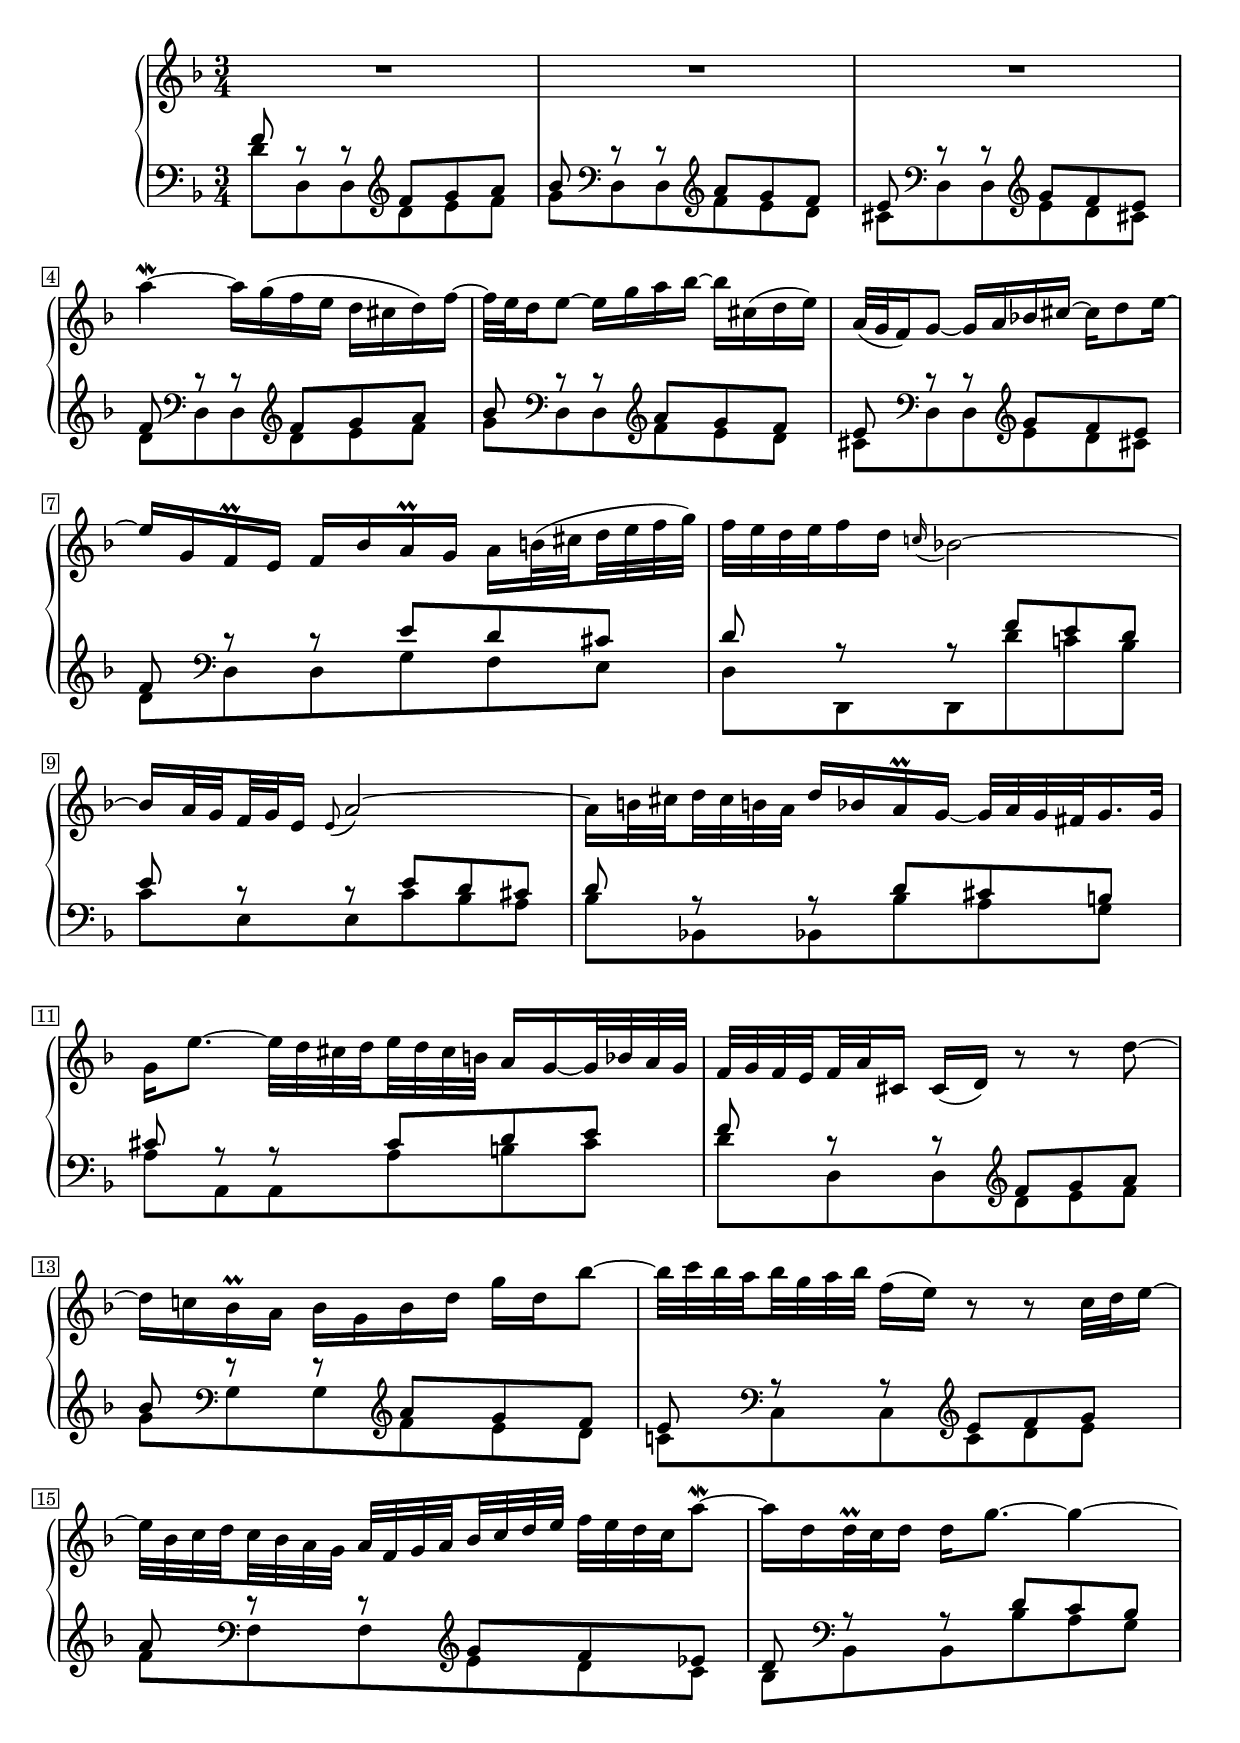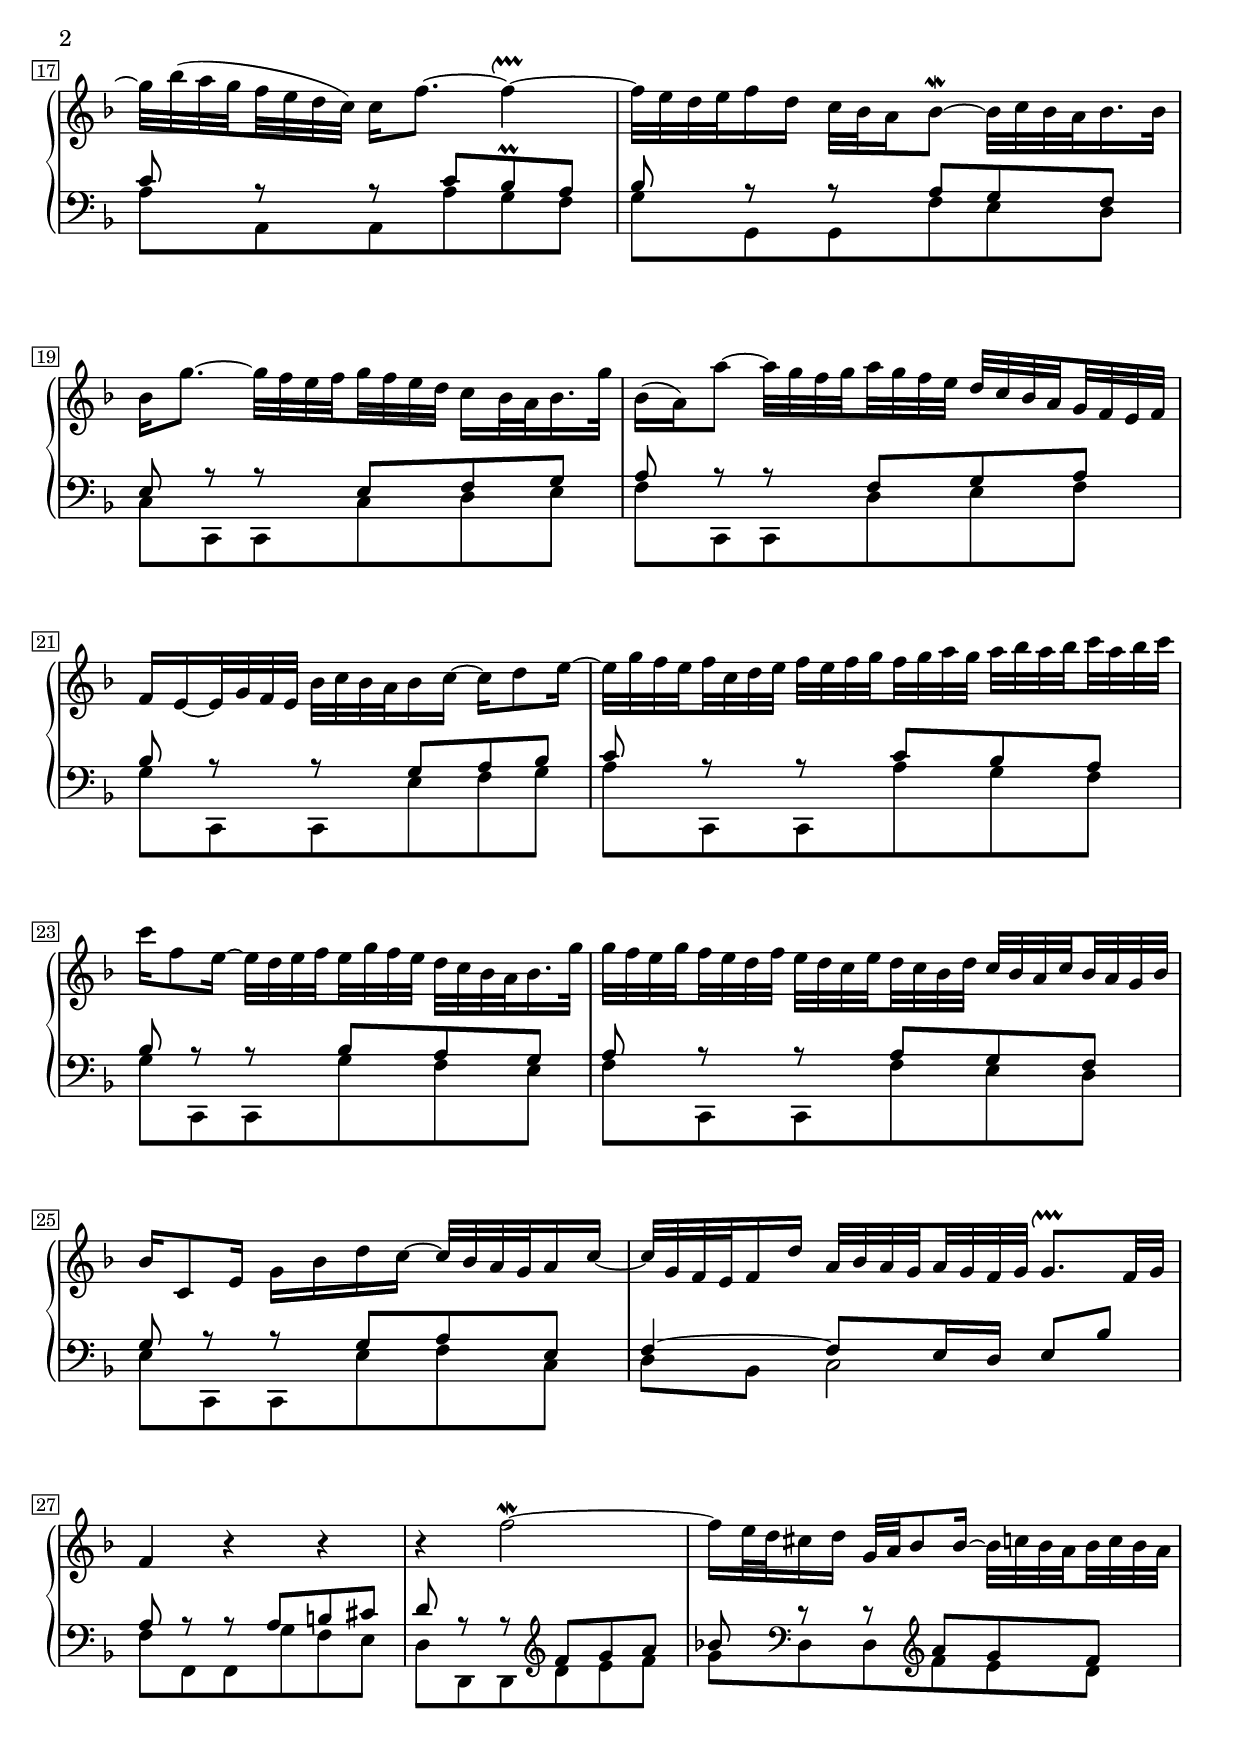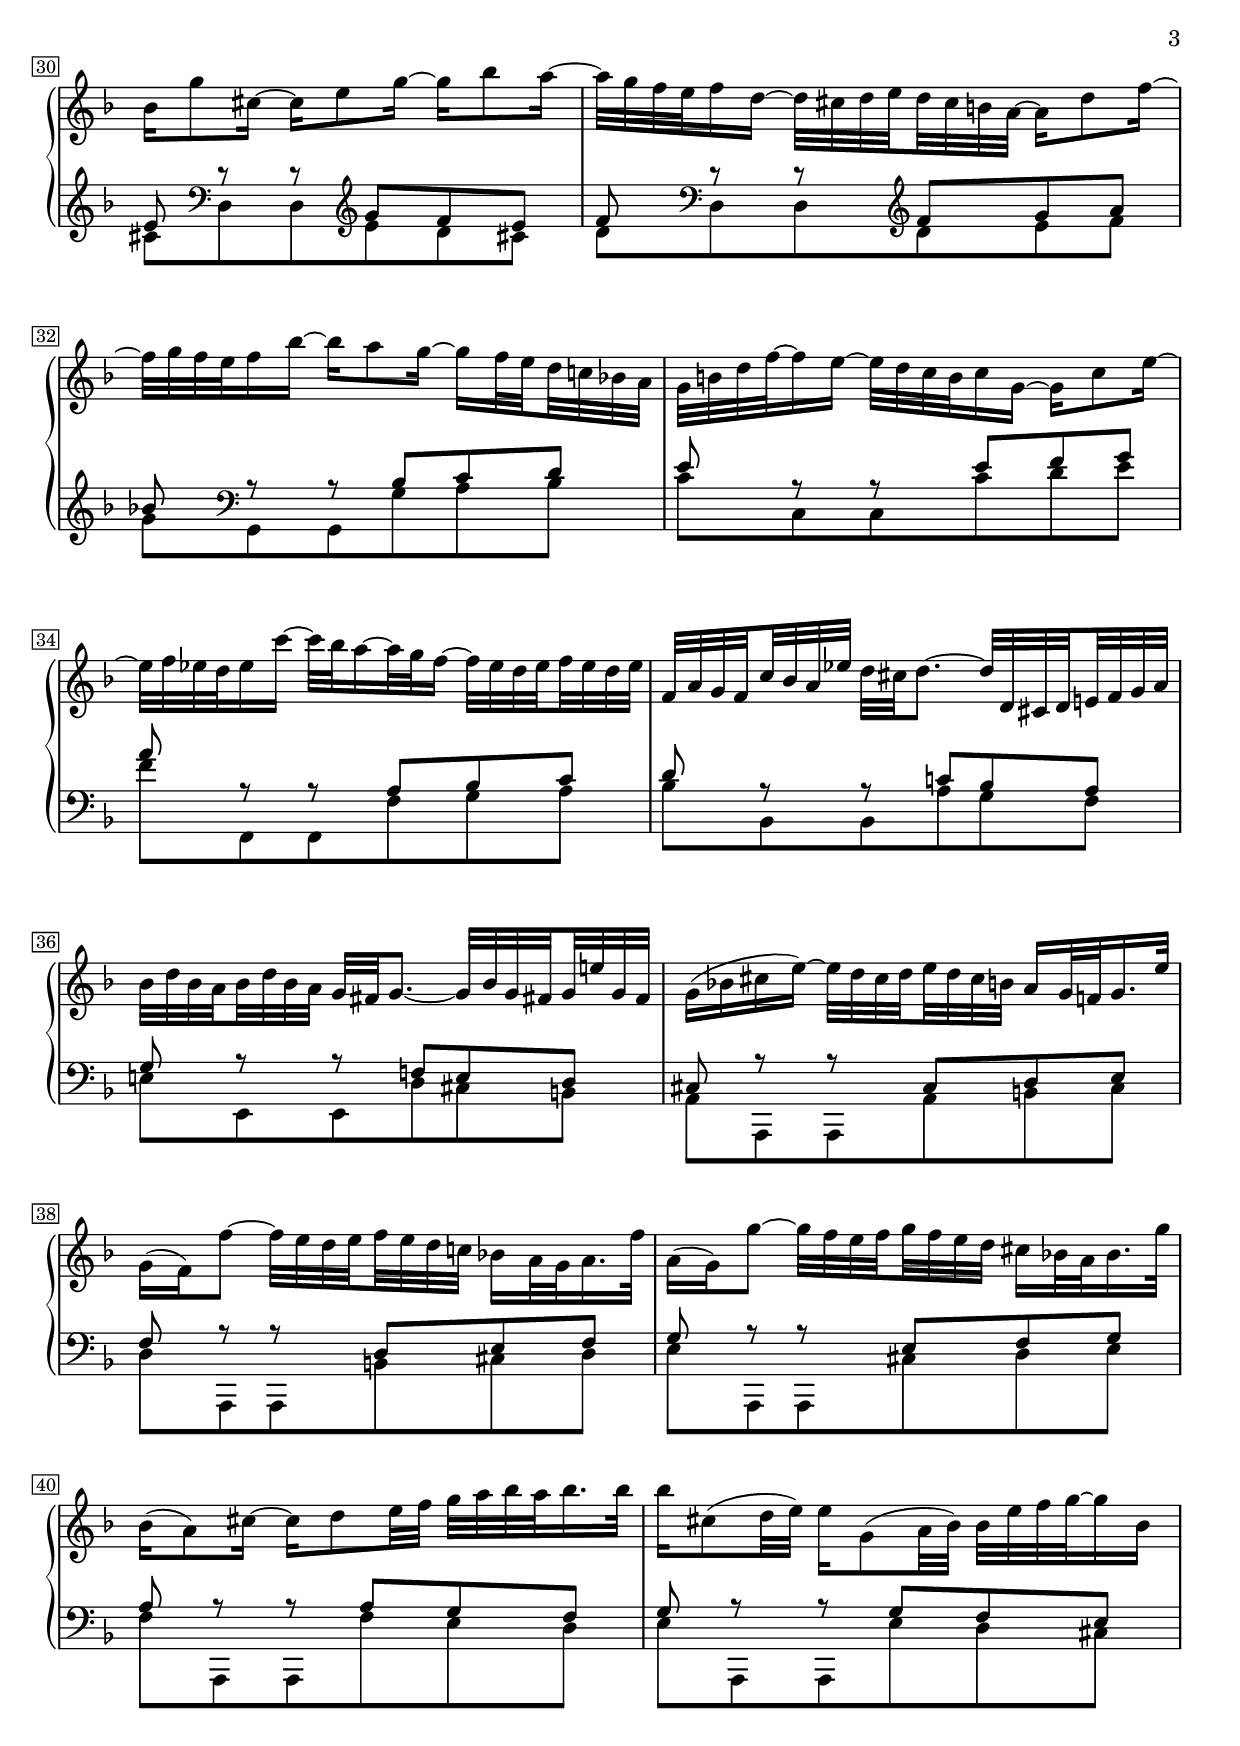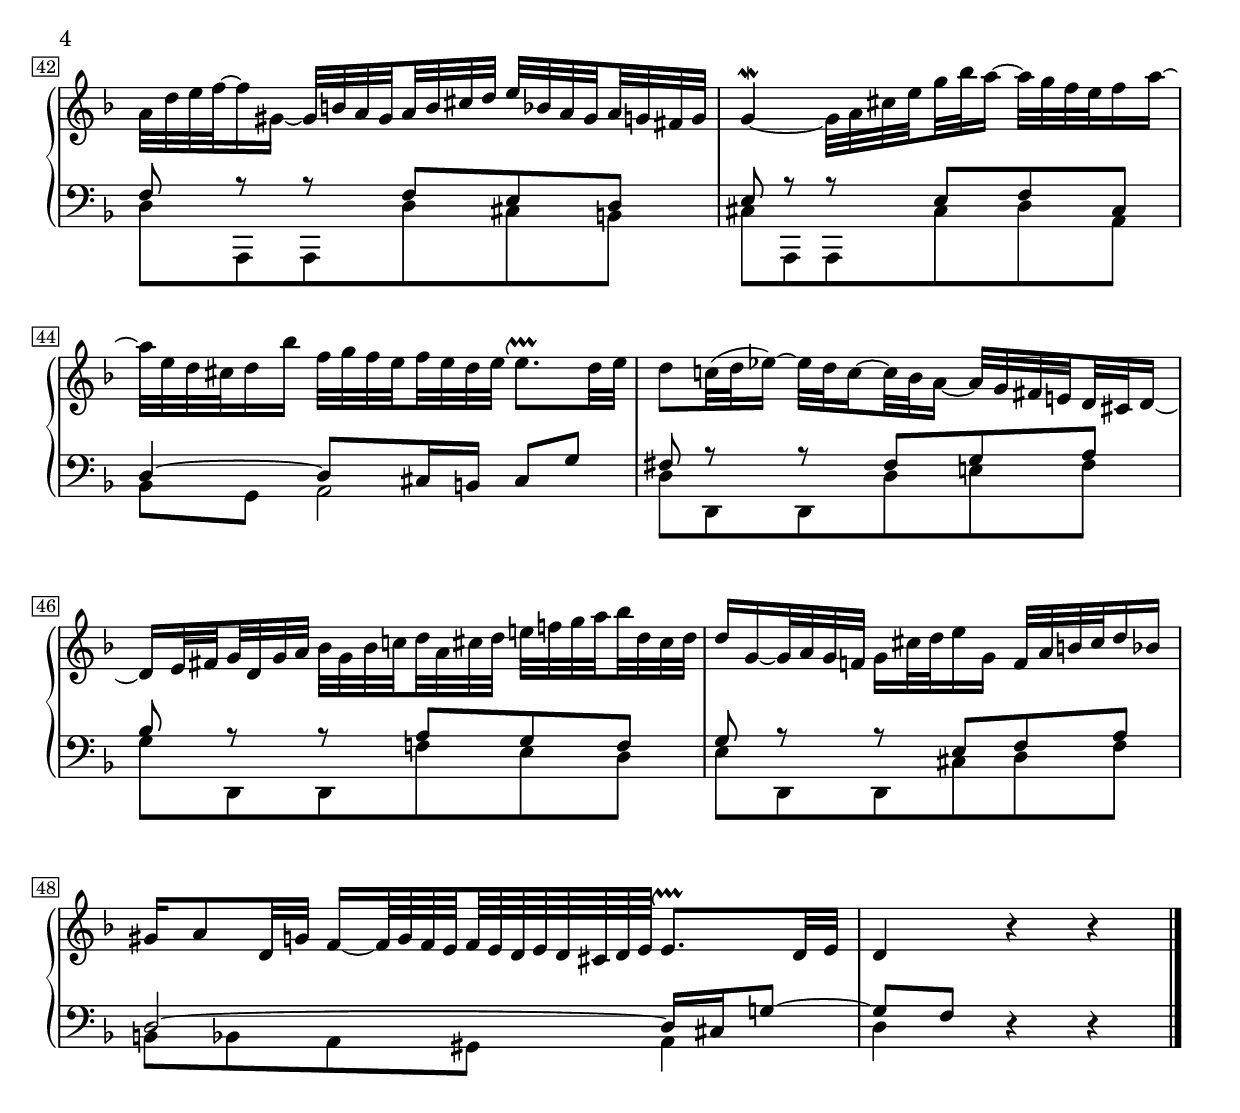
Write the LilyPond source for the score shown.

Global = {
  \key d \minor
  \time 3/4
  \include "../global.ly"
}

Upper = \relative c''' {
  \clef treble
  \set baseMoment = #(ly:make-moment 1/8)
  | R2.
  | R |
  | R |
  | a4~\mordent a16 g( f e d cis d) f~
  %5
  | f32 e d16 e8~ e16 g a bes~ bes cis,( d e)
  | a,32( g f16) g8~ g16 a bes! cis~ cis d8 e16~
  | e g, f\prall e f bes a\prall g
    \set subdivideBeams = ##t
    a b32( cis d e f g)
    \set subdivideBeams = ##f
  | f e d e f16 d \grace { c( } bes2)~
  | \set subdivideBeams = ##t
    bes16 a32 g f g e16
    \grace { e8( } a2)^~
  %10
  | a16 b32 cis d cis b a
    \set subdivideBeams = ##f
    d16 bes a\prall g~ g32 a g fis g16. g32
  | \set subdivideBeams = ##t
    g16 e'8.~ e32 d cis d e d cis b
    \set subdivideBeams = ##f
    a16 g~ g32 bes a g
  | \set subdivideBeams = ##t
    f32 g f e f a cis,16
    \set subdivideBeams = ##f
    cis16( d) r8 r d'8~
  | d16 c! bes\prall a bes g bes d g d bes'8~
  | \set subdivideBeams = ##t
    bes32 c bes a bes g a bes f16( e) r8 r c32 d e16~
  %15
  | e32 bes c d c bes a g a f g a bes c d e f e d c a'8~\mordent
    \set subdivideBeams = ##f
  | a16 d, d32\prall c d16 d g8.~ g4~
  | \set subdivideBeams = ##t
    g32 bes( a g f e d c)
    \set subdivideBeams = ##f
    c16 f8.~ f4~\upprall
  | f32 e d e f16 d c32 bes a16 bes8~\mordent bes32 c bes a bes16. bes32
  | \set subdivideBeams = ##t
    bes16 g'8.~ g32 f e f g f e d
    \set subdivideBeams = ##f
    c16 bes32 a bes16. g'32
  %20
  | \set subdivideBeams = ##t
    bes,16( a) a'8~ a32 g f g a g f e d c bes a g f e f
    \set subdivideBeams = ##f
  | f16 e~ e32 g f e bes' c bes a bes16 c~ c d8 e16~
  | \set subdivideBeams = ##t
    e32 g f e f c d e f e f g f g a g a bes a bes c a bes c
    \set subdivideBeams = ##f
  | c16 f,8 e16~
    \set subdivideBeams = ##t
    e32 d e f e g f e
    \set subdivideBeams = ##f
    d c bes a bes16. g'32
  | \set subdivideBeams = ##t
    g f e g f e d f e d c e d c bes d c bes a c bes a g bes
    \set subdivideBeams = ##f
  %25
  | bes16 c,8 e16 g bes d c~ c32 bes a g a16 c~
  | c32 g f e f16 d'
    \set subdivideBeams = ##t
    a32 bes a g a g f g
    \set subdivideBeams = ##f
    g8.\upprall f32 g
  | f4 r r
  | r f'2~\mordent
  | f16 e32 d cis16 d g,32 a bes8 bes16~
    \set subdivideBeams = ##t
    bes32 c bes a bes c bes a
    \set subdivideBeams = ##f
  %30
  | bes16 g'8 cis,16~ cis e8 g16~ g bes8 a16~
  | a32 g f e f16 d~
    \set subdivideBeams = ##t
    d32 cis d e d cis b a~ a16 d8 f16~
    \set subdivideBeams = ##f
  | f32 g f e f16 bes~ bes a8 g16~
    \set subdivideBeams = ##t
    g f32 e d c bes a
    \set subdivideBeams = ##f
  | g b d f~ f16 e~ e32 d c b c16 g~ g c8 e16~
  | e32 f ees d ees16 c'~ c32 bes a16~ a32 g f16~
    \set subdivideBeams = ##t
    f32 ees d ees f ees d ees
  %35
  | f, a g f c' bes a ees' d cis d8.~ d32 d, cis d e f g a
  | bes d bes a bes d bes a g fis g8.~ g32 bes g fis g e' g, fis
    \set subdivideBeams = ##f
  | g16( bes! cis e~)
    \set subdivideBeams = ##t
    e32 d cis d e d cis b
    \set subdivideBeams = ##f
    a16 g32 f! g16. e'32
  | g,16( f) f'8~
    \set subdivideBeams = ##t
    f32 e d e f e d c!
    \set subdivideBeams = ##f
    bes16 a32 g a16. f'32
  | a,16( g) g'8~
    \set subdivideBeams = ##t
    g32 f e f g f e d
    \set subdivideBeams = ##f
    cis16 bes!32 a bes16. g'32
  %40
  | bes,16( a8) cis16~ cis d8 e32 f g a bes a bes16. bes32
  | bes16 cis,8( d32 e) e16 g,8( a32 bes) bes e f g~ g16 bes,
  | a32 d e f~ f16 gis,~
    \set subdivideBeams = ##t
    gis32 b a gis a b cis d e bes a gis a g fis g
  | g4~\mordent g32 a cis e g bes a16~
    \set subdivideBeams = ##f
    a32 g f e f16 a~
  | a32 e d cis d16 bes'
    \set subdivideBeams = ##t
    f32 g f e f e d e
    \set subdivideBeams = ##f
    e8.\upprall d32 e
  %45
  | \set subdivideBeams = ##t
    d8 c32( d ees16~) ees32 d c16~ c32 bes a16~
    a32 g fis e d cis d16~
    \set subdivideBeams = ##f
  | \set subdivideBeams = ##t
    d16 e32 fis g d g a bes g bes c! d a cis d e f g a bes d, cis d
    \set subdivideBeams = ##f
  | d16 g,~ g32 a g f g16 cis32 d e16 g, f32 a b cis d16 bes
  | gis16 a8 d,32 g
    \set subdivideBeams = ##t
    f16~ f64 g f e f e d e d cis d e
    \set subdivideBeams = ##f
    e8.-\upprall d32 e
  | d4 r r
  \fine

% la si do re mi fa sol
%  a b  c  d  e  f  g
}

LowerOneMvtII = \relative c' {
  | f8 r r f g a
  | bes r r a g f
  | e r r g f e
  | f r r f g a
  %5
  | bes r r a g f
  | e r r g f e
  | f r r e d cis
  | d r r f e d
  | e r r e d cis
  %10
  | d r r d cis b
  | cis r r cis d e
  | f r r f g a
  | bes r r a g f
  | e r r e f g
  %15
  | a r r g f ees
  | d r r d c bes
  | c r r c bes\prall a
  | bes r r a g f
  | e r r e f g
  %20
  | a r r f g a
  | bes r r g a bes
  | c r r c bes a
  | bes r r bes a g
  | a r r a g f
  %25
  | g r r g a e
  | f4~ f8 e16 d e8 bes'
  | a r r a b cis
  | d r r f g a
  | bes! r r a g f
  %30
  | e r r g f e
  | f r r f g a
  | bes r r bes, c d
  | e r r e f g
  | a r r a, bes c
  %35
  | d r r c bes a
  | g r r f e d
  | cis r r cis d e
  | f r r d e f
  | g r r e f g
  %40
  | a r r a g f
  | g r r g f e
  | f r r f e d
  | e r r e f cis
  | d4~ d8 cis16 b cis8 g'
  %45
  | fis r r fis g a
  | bes r r a g f
  | g r r e f a
  | d,2~ d16 cis g'8~
  | g8 f d4\rest d4\rest
}
LowerTwoMvtII = \relative c' {
  | d8 d, d \clef treble d' e f
  | g \clef bass d, d \clef treble f' e d
  | cis \clef bass d, d \clef treble e' d cis
  | d \clef bass d, d \clef treble d' e f
  %5
  | g \clef bass d, d \clef treble f' e d
  | cis \clef bass d, d \clef treble e' d cis
  | d \clef bass d, d g f e
  | d d, d d'' c bes
  | c e, e c' bes a
  %10
  | bes bes, bes bes' a g
  | a a, a a' b cis
  | d d, d \clef treble d' e f
  | g \clef bass g, g \clef treble f' e d
  | c! \clef bass c, c \clef treble c' d e
  %15
  | f \clef bass f, f \clef treble e' d c
  | bes \clef bass bes, bes bes' a g
  | a a, a a' g f
  | g g, g f' e d
  | c c, c c' d e
  %20
  | f c, c d' e f
  | g c,, c e' f g
  | a c,, c a'' g f
  | g c,, c g'' f e
  | f c, c f' e d
  %25
  | e c, c e' f c
  | d bes c2
  | f8 f, f g' f e
  | d d, d \clef treble d'' e f
  | g \clef bass d, d \clef treble f' e d
  %30
  | cis \clef bass d, d \clef treble e' d cis
  | d \clef bass d, d \clef treble d' e f
  | g \clef bass g,, g g' a bes
  | c c, c c' d e
  | f f,, f f' g a
  %35
  | bes bes, bes a' g f
  | e! e, e d' cis b
  | a a, a a' b cis
  | d a, a b' cis d
  | e a,, a cis' d e
  %40
  | f a,, a f'' e d
  | e a,, a e'' d cis
  | d a, a d' cis b
  | cis a, a cis' d a
  | bes8 g a2
  %45
  | d8 d, d d' e fis
  | g d, d f' e d
  | e d, d cis' d f
  | b, bes a gis a4
  | d s s
}

Lower = \relative c' {
  \key d \minor
  \clef bass
  << \LowerOneMvtII \\ \LowerTwoMvtII >>
  \fine
}

\score {
  \new PianoStaff
  <<
    \accidentalStyle Score.piano
    \new Staff = "upper" {
      \Global
      \Upper
      \pageBreak
    }
    \new Staff = "lower" {
      \Global
      \Lower
    }
  >>
  \header {
    subtitle = "Andante"
  }
  \layout { }
  \midi {
    \tempo 4 = 33
  }
}
